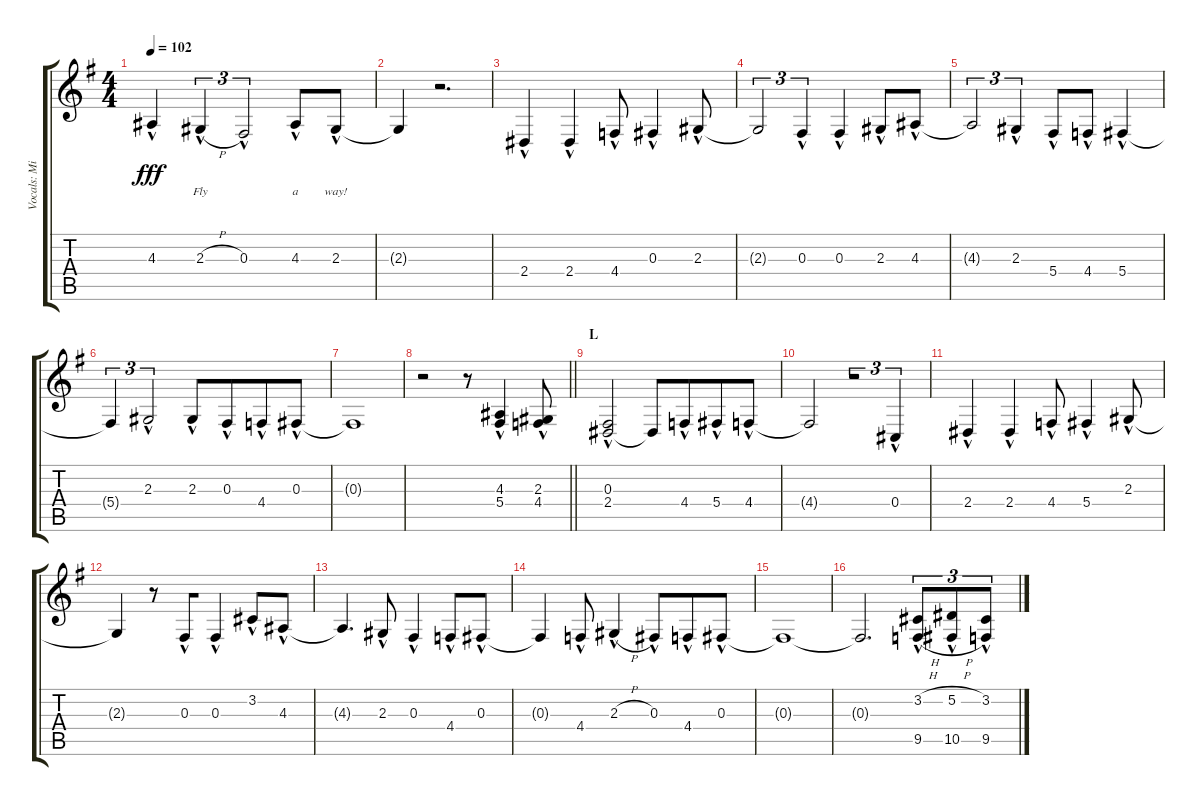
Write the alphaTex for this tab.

\track ("Vocals: Midnight" "Vocals: Mi") {instrument lead2sawtooth}
\staff {score tabs}
\tuning (Eb4 Bb3 Gb3 Db3 Ab2 Eb2) {hide}
\ts (4 4)
\tempo 102
\clef g2
\ks g
4.3{hac}.4{lyrics (0 "") lyrics (1 "") lyrics (2 "") lyrics (3 "") lyrics (4 "") dy fff} 2.3{h hac}.4{tu (3 2) lyrics (0 "Fly") lyrics (1 "") lyrics (2 "") lyrics (3 "") lyrics (4 "")} 0.3{hac}.2{tu (3 2) lyrics (0 "") lyrics (1 "") lyrics (2 "") lyrics (3 "") lyrics (4 "")} 4.3{hac}.8{lyrics (0 "a") lyrics (1 "") lyrics (2 "") lyrics (3 "") lyrics (4 "")} 2.3{hac}.8{lyrics (0 "way!") lyrics (1 "") lyrics (2 "") lyrics (3 "") lyrics (4 "")} |
2.3{t}.4 r.2{d} |
2.4{hac}.4 2.4{hac}.4 4.4{hac}.8 0.3{hac}.4 2.3{hac}.8 |
2.3{t}.2{tu (3 2)} 0.3{hac}.4{tu (3 2)} 0.3{hac}.4 2.3{hac}.8 4.3{hac}.8 |
4.3{t}.2{tu (3 2)} 2.3{hac}.4{tu (3 2)} 5.4{hac}.8{beam merge} 4.4{hac}.8 5.4{hac}.4 |
5.4{t}.4{tu (3 2)} 2.3{hac}.2{tu (3 2)} 2.3{hac}.8 0.3{hac}.8{beam merge} 4.4{hac}.8 0.3{hac}.8 |
0.3{t}.1 |
\barLineRight lightlight
r.2 r.8 (4.3{hac} 5.4{hac}).4 (2.3{hac} 4.4{hac}).8 |
\section ("" "L")
(0.3{hac} 2.4{hac}).2 2.4{t}.8 4.4{hac}.8{beam merge} 5.4{hac}.8 4.4{hac}.8 |
4.4{t}.2 r.2{tu (3 2)} 0.4{hac}.4{tu (3 2)} |
2.4{hac}.4 2.4{hac}.4 4.4{hac}.8 5.4{hac}.4 2.3{hac}.8 |
2.3{t}.4 r.8 0.3{hac}.8{beam merge} 0.3{hac}.4 3.2{hac}.8 4.3{hac}.8 |
4.3{t}.4{d} 2.3{hac}.8 0.3{hac}.4 4.4{hac}.8 0.3{hac}.8 |
0.3{t}.4 4.4{hac}.8 2.3{h hac}.4 0.3{hac}.8{beam merge} 4.4{hac}.8 0.3{hac}.8 |
0.3{t}.1 |
0.3{t}.2{d} (3.2{h hac} 9.5{h}).8{tu (3 2)} (5.2{h hac} 10.5{h}).8{tu (3 2)} (3.2{h hac} 9.5{h}).8{tu (3 2)}
